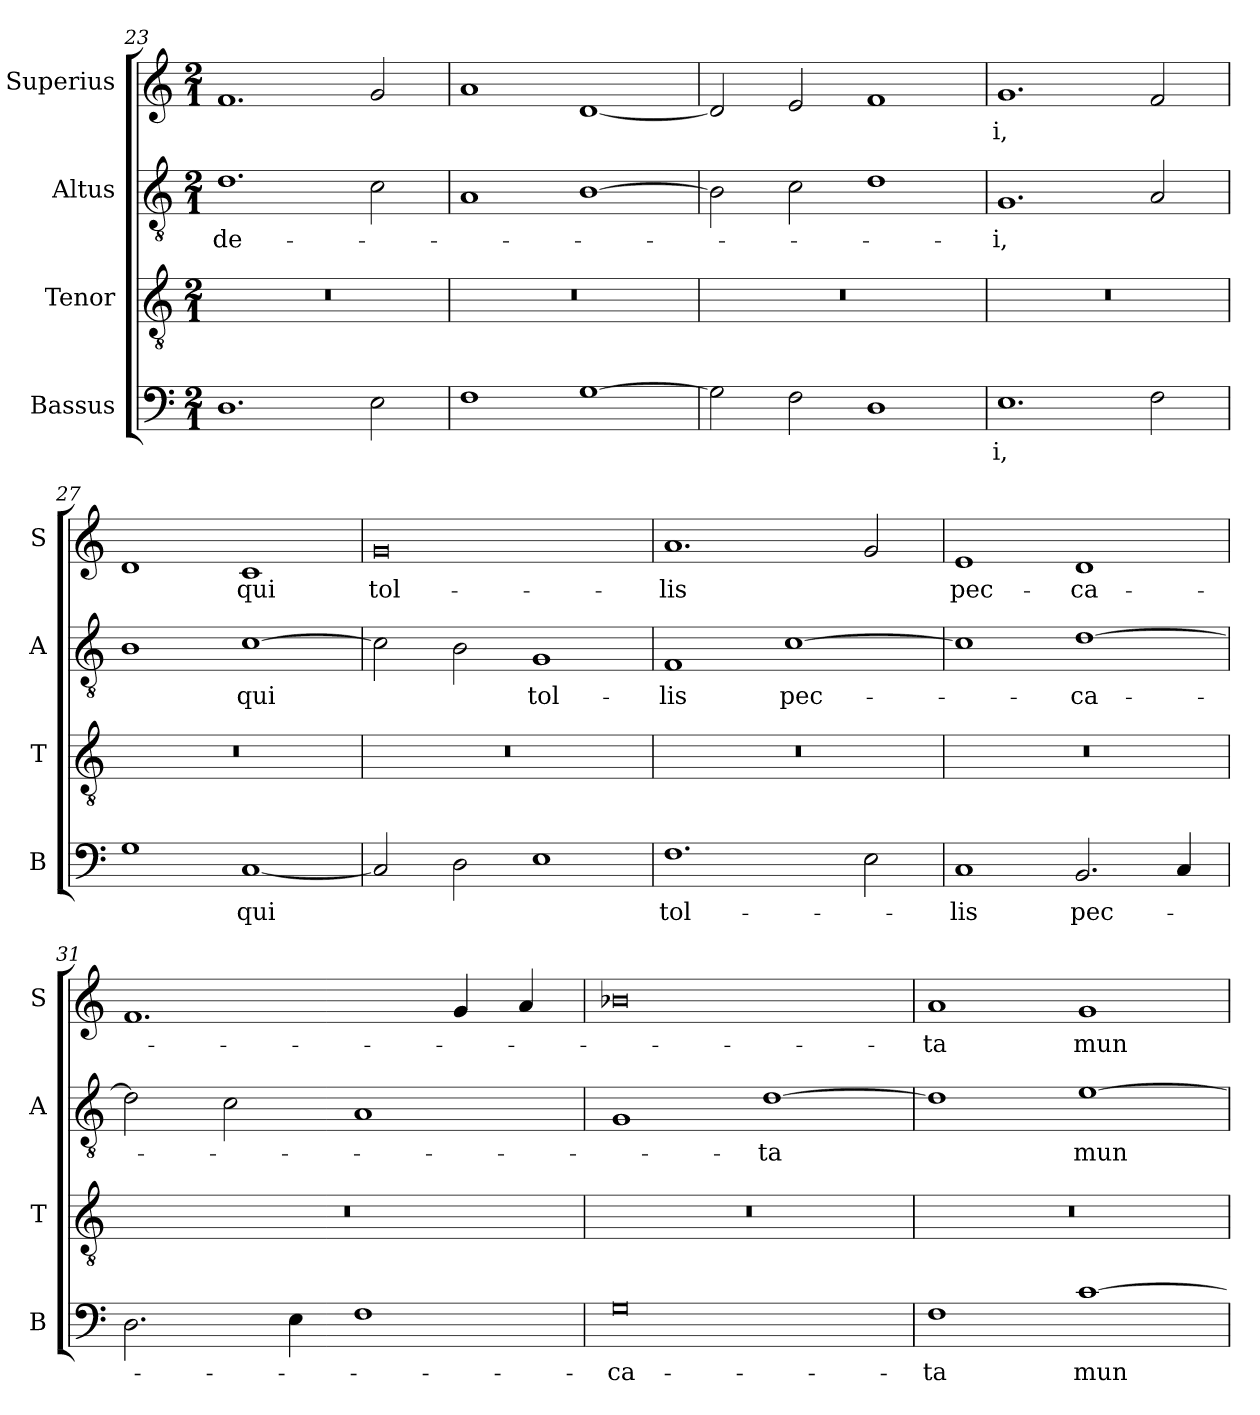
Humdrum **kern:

**kern	**text	**kern	**kern	**text	**kern	**text
*part4	*part4	*part3	*part2	*part2	*part1	*part1
*staff4	*staff4	*staff3	*staff2	*staff2	*staff1	*staff1
*I"Bassus	*	*I"Tenor	*I"Altus	*	*I"Superius	*
*I'B	*	*I'T	*I'A	*	*I'S	*
*clefF4	*	*clefGv2	*clefGv2	*	*clefG2	*
*k[]	*	*k[]	*k[]	*	*k[]	*
*M2/1	*	*M2/1	*M2/1	*	*M2/1	*
=23	=23	=23	=23	=23	=23	=23
1.D	.	0r	1.d	de-	1.f	.
2E\	.	.	2c\	.	2g/	.
=24	=24	=24	=24	=24	=24	=24
1F	.	0r	1A	.	1a	.
[1G	.	.	[1B	.	[1d	.
=25	=25	=25	=25	=25	=25	=25
2G\]	.	0r	2B\]	.	2d/]	.
2F\	.	.	2c\	.	2e/	.
1D	.	.	1d	.	1f	.
=26	=26	=26	=26	=26	=26	=26
1.E	-i,	0r	1.G	-i,	1.g	-i,
2F\	.	.	2A/	.	2f/	.
=27	=27	=27	=27	=27	=27	=27
1G	.	0r	1B	.	1d	.
[1C	qui	.	[1c	qui	1c	qui
=28	=28	=28	=28	=28	=28	=28
2C/]	.	0r	2c\]	.	0g	tol-
2D\	.	.	2B\	.	.	.
1E	.	.	1G	-tol-	.	.
=29	=29	=29	=29	=29	=29	=29
1.F	tol-	0r	1F	-lis	1.a	-lis
.	.	.	[1c	pec-	.	.
2E\	.	.	.	.	2g/	.
=30	=30	=30	=30	=30	=30	=30
1C	-lis	0r	1c]	.	1e	pec-
2.BB/	pec-	.	[1d	-ca-	1d	-ca-
4C/	.	.	.	.	.	.
=31	=31	=31	=31	=31	=31	=31
2.D\	.	0r	2d\]	.	1.f	.
.	.	.	2c\	.	.	.
4E\	.	.	.	.	.	.
1F	.	.	1A	.	.	.
.	.	.	.	.	4g/	.
.	.	.	.	.	4a/	.
=32	=32	=32	=32	=32	=32	=32
0G	-ca-	0r	1G	.	0b-X	.
.	.	.	[1d	-ta	.	.
=33	=33	=33	=33	=33	=33	=33
1F	-ta	0r	1d]	.	1a	-ta
[1c	mun-	.	[1e	mun-	1g	mun-
=	=	=	=	=	=	=
*-	*-	*-	*-	*-	*-	*-
